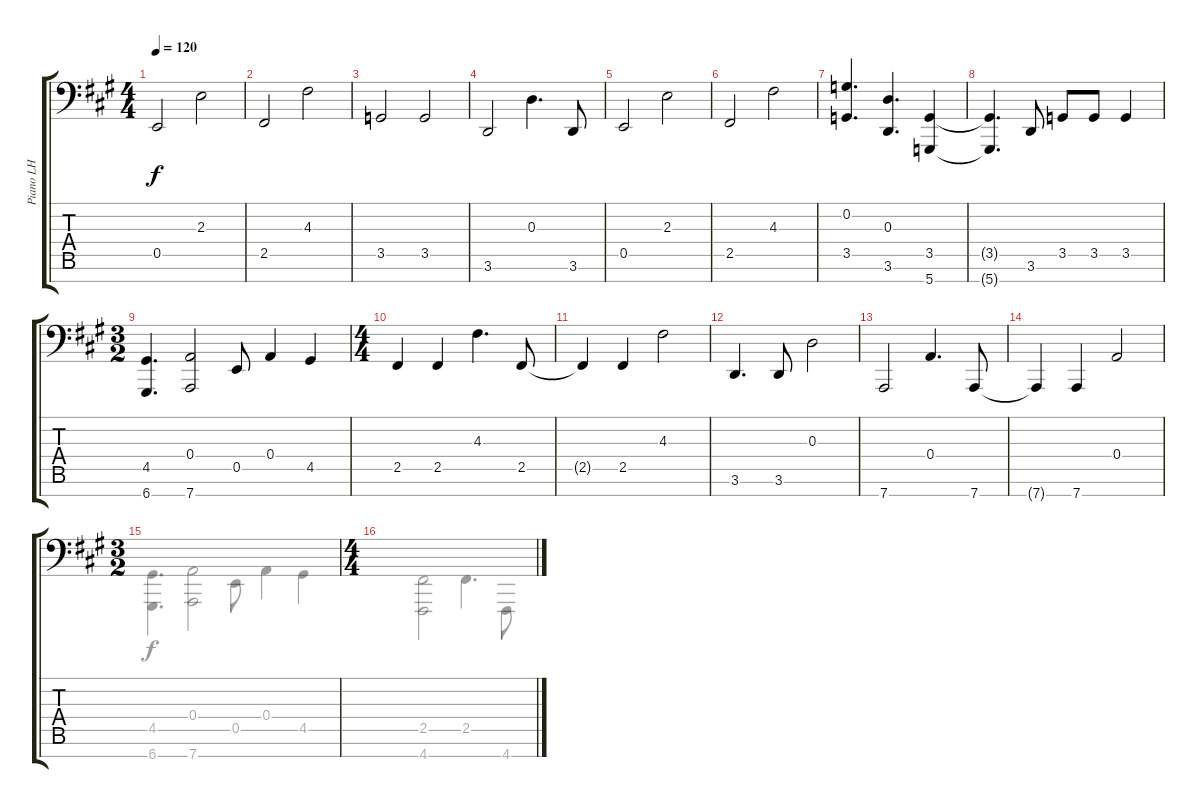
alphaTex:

\track ("Piano LH" "Piano LH") {instrument brightacousticpiano}
\staff {score tabs}
\tuning (C4 G3 D3 A2 E2 B1 D1) {hide}
\voice
\ts (4 4)
\tempo 120
\clef f4
\ks a
0.5.2{dy f} 2.3.2 |
2.5.2 4.3.2 |
3.5.2 3.5.2 |
3.6.2 0.3.4{d} 3.6.8 |
0.5.2 2.3.2 |
2.5.2 4.3.2 |
(0.2 3.5).4{d} (0.3 3.6).4{d} (3.5 5.7).4 |
(3.5{t} 5.7{t}).4{d} 3.6.8 3.5.8 3.5.8 3.5.4 |
\ts (3 2)
(4.5 6.7).4{d} (0.4 7.7).2 0.5.8 0.4.4 4.5.4 |
\ts (4 4)
2.5.4 2.5.4 4.3.4{d} 2.5.8 |
2.5{t}.4 2.5.4 4.3.2 |
3.6.4{d} 3.6.8 0.3.2 |
7.7.2 0.4.4{d} 7.7.8 |
7.7{t}.4 7.7.4 0.4.2 |
\ts (3 2)
|
\ts (4 4)
\voice
\clef f4
\ottava regular
\simile none
\ks a
|
|
|
|
|
|
|
|
|
|
|
|
|
|
(4.5 6.7).4{d} (0.4 7.7).2 0.5.8 0.4.4 4.5.4 |
(2.5 4.7).2 2.5.4{d} 4.7.8
